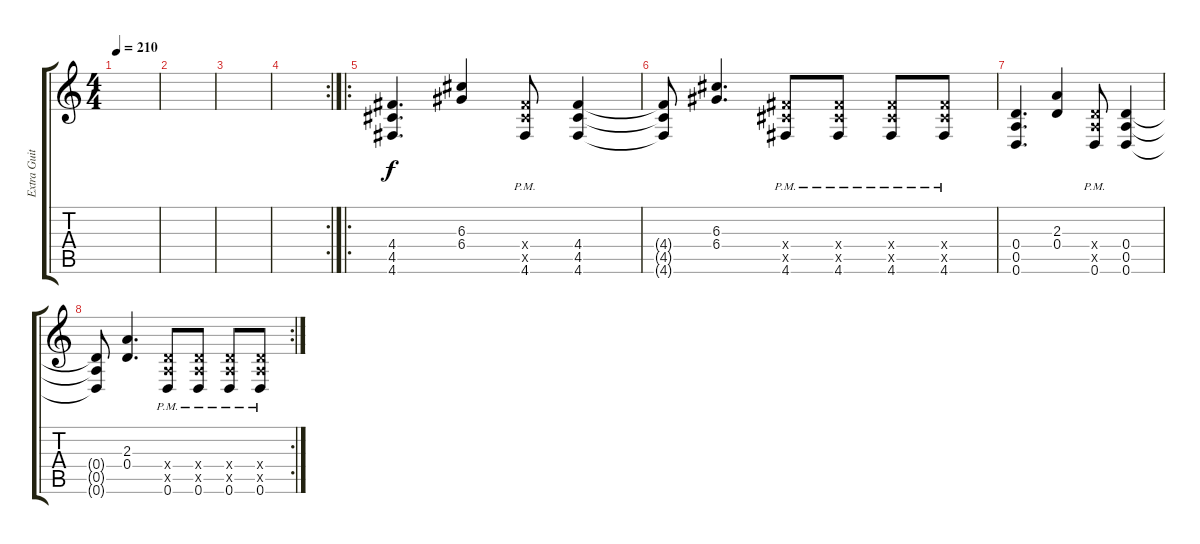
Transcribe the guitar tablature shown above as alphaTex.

\track ("Extra Guitar" "Extra Guit") {instrument distortionguitar}
\staff {score tabs}
\tuning (E4 B3 G3 D3 A2 D2) {hide}
\ts (4 4)
\tempo 210
\clef g2
\ks c
|
|
|
\rc 2
|
\ro
(4.4 4.5 4.6).4{d} (6.3 6.4).4 (4.4{pm x} 4.5{pm x} 4.6{pm}).8 (4.4 4.5 4.6).4 |
(4.4{t} 4.5{t} 4.6{t}).8 (6.3 6.4).4{d} (4.4{pm x} 4.5{pm x} 4.6{pm}).8 (4.4{pm x} 4.5{pm x} 4.6{pm}).8 (4.4{pm x} 4.5{pm x} 4.6{pm}).8 (4.4{pm x} 4.5{pm x} 4.6{pm}).8 |
(0.4 0.5 0.6).4{d} (2.3 0.4).4 (0.4{pm x} 0.5{pm x} 0.6{pm}).8 (0.4 0.5 0.6).4 |
\rc 2
(0.4{t} 0.5{t} 0.6{t}).8 (2.3 0.4).4{d} (0.4{pm x} 0.5{pm x} 0.6{pm}).8 (0.4{pm x} 0.5{pm x} 0.6{pm}).8 (0.4{pm x} 0.5{pm x} 0.6{pm}).8 (0.4{pm x} 0.5{pm x} 0.6{pm}).8
